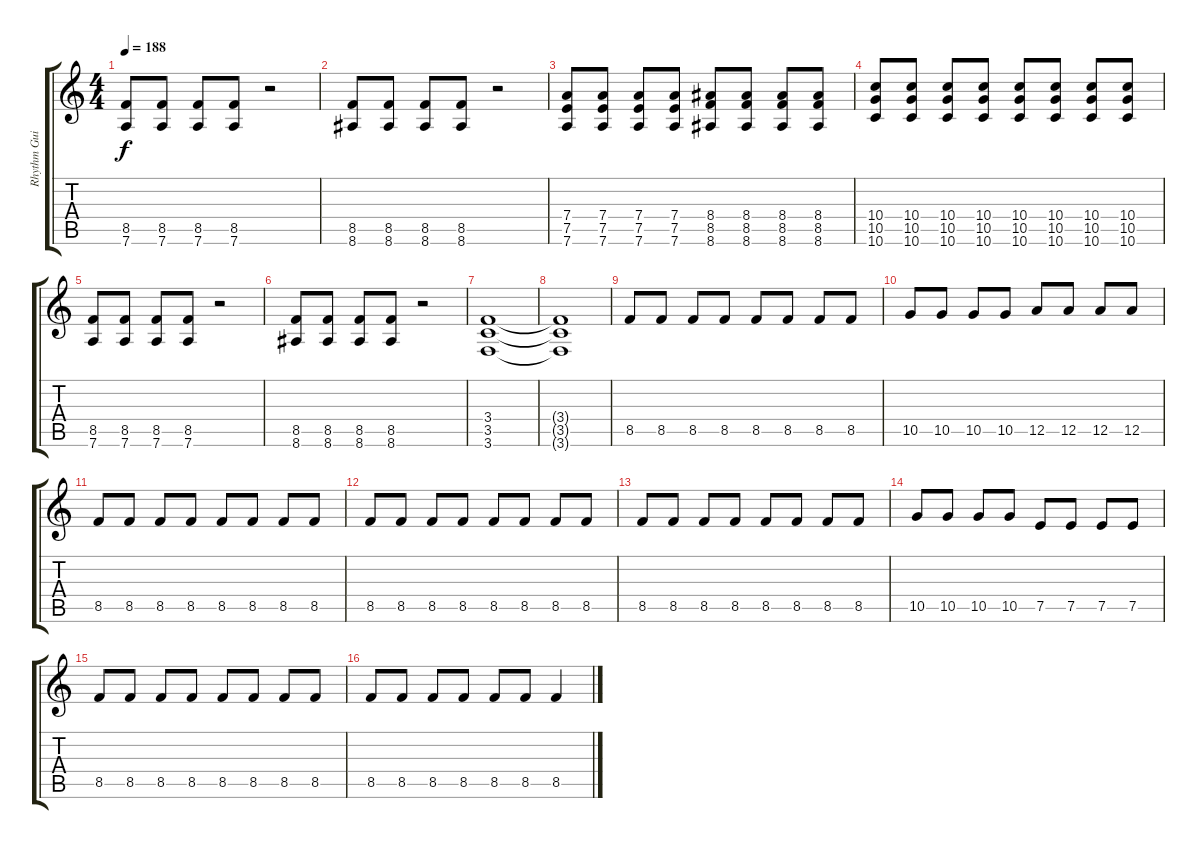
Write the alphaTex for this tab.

\track ("Rhythm Guitar" "Rhythm Gui") {instrument overdrivenguitar}
\staff {score tabs}
\tuning (E4 B3 G3 D3 A2 D2) {hide}
\ts (4 4)
\tempo 188
\clef g2
\ks c
(8.5 7.6).8{dy f} (8.5 7.6).8 (8.5 7.6).8 (8.5 7.6).8 r.2 |
(8.5 8.6).8 (8.5 8.6).8 (8.5 8.6).8 (8.5 8.6).8 r.2 |
(7.4 7.5 7.6).8 (7.4 7.5 7.6).8 (7.4 7.5 7.6).8 (7.4 7.5 7.6).8 (8.4 8.5 8.6).8 (8.4 8.5 8.6).8 (8.4 8.5 8.6).8 (8.4 8.5 8.6).8 |
(10.4 10.5 10.6).8 (10.4 10.5 10.6).8 (10.4 10.5 10.6).8 (10.4 10.5 10.6).8 (10.4 10.5 10.6).8 (10.4 10.5 10.6).8 (10.4 10.5 10.6).8 (10.4 10.5 10.6).8 |
(8.5 7.6).8 (8.5 7.6).8 (8.5 7.6).8 (8.5 7.6).8 r.2 |
(8.5 8.6).8 (8.5 8.6).8 (8.5 8.6).8 (8.5 8.6).8 r.2 |
(3.4 3.5 3.6).1 |
(3.4{t} 3.5{t} 3.6{t}).1 |
8.5.8{volume 10} 8.5.8 8.5.8 8.5.8 8.5.8 8.5.8 8.5.8 8.5.8 |
10.5.8 10.5.8 10.5.8 10.5.8 12.5.8 12.5.8 12.5.8 12.5.8 |
8.5.8 8.5.8 8.5.8 8.5.8 8.5.8 8.5.8 8.5.8 8.5.8 |
8.5.8 8.5.8 8.5.8 8.5.8 8.5.8 8.5.8 8.5.8 8.5.8 |
8.5.8{volume 10} 8.5.8 8.5.8 8.5.8 8.5.8 8.5.8 8.5.8 8.5.8 |
10.5.8 10.5.8 10.5.8 10.5.8 7.5.8 7.5.8 7.5.8 7.5.8 |
8.5.8 8.5.8 8.5.8 8.5.8 8.5.8 8.5.8 8.5.8 8.5.8 |
8.5.8 8.5.8 8.5.8 8.5.8 8.5.8 8.5.8 8.5.4
